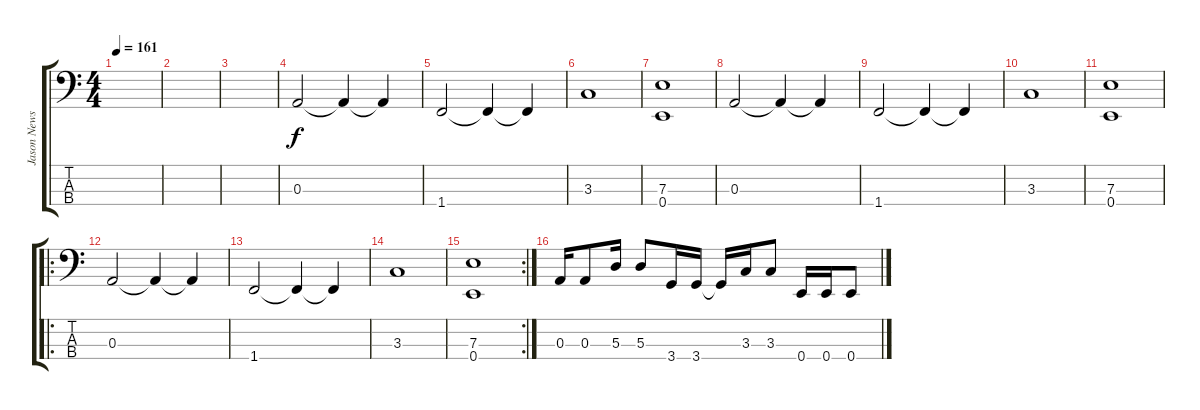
\track ("Jason Newsted" "Jason News") {instrument electricbassfinger}
\staff {score tabs}
\tuning (G2 D2 A1 E1) {hide}
\ts (4 4)
\tempo 161
\clef f4
\ks c
|
|
|
0.3.2 0.3{t}.4 0.3{t}.4 |
1.4.2 1.4{t}.4 1.4{t}.4 |
3.3.1 |
(7.3 0.4).1 |
0.3.2 0.3{t}.4 0.3{t}.4 |
1.4.2 1.4{t}.4 1.4{t}.4 |
3.3.1 |
(7.3 0.4).1 |
\ro
0.3.2 0.3{t}.4 0.3{t}.4 |
1.4.2 1.4{t}.4 1.4{t}.4 |
3.3.1 |
\rc 2
(7.3 0.4).1 |
0.3.16 0.3.8 5.3.16 5.3.8 3.4.16 3.4.16 3.4{t}.16 3.3.16 3.3.8 0.4.16 0.4.16 0.4.8
